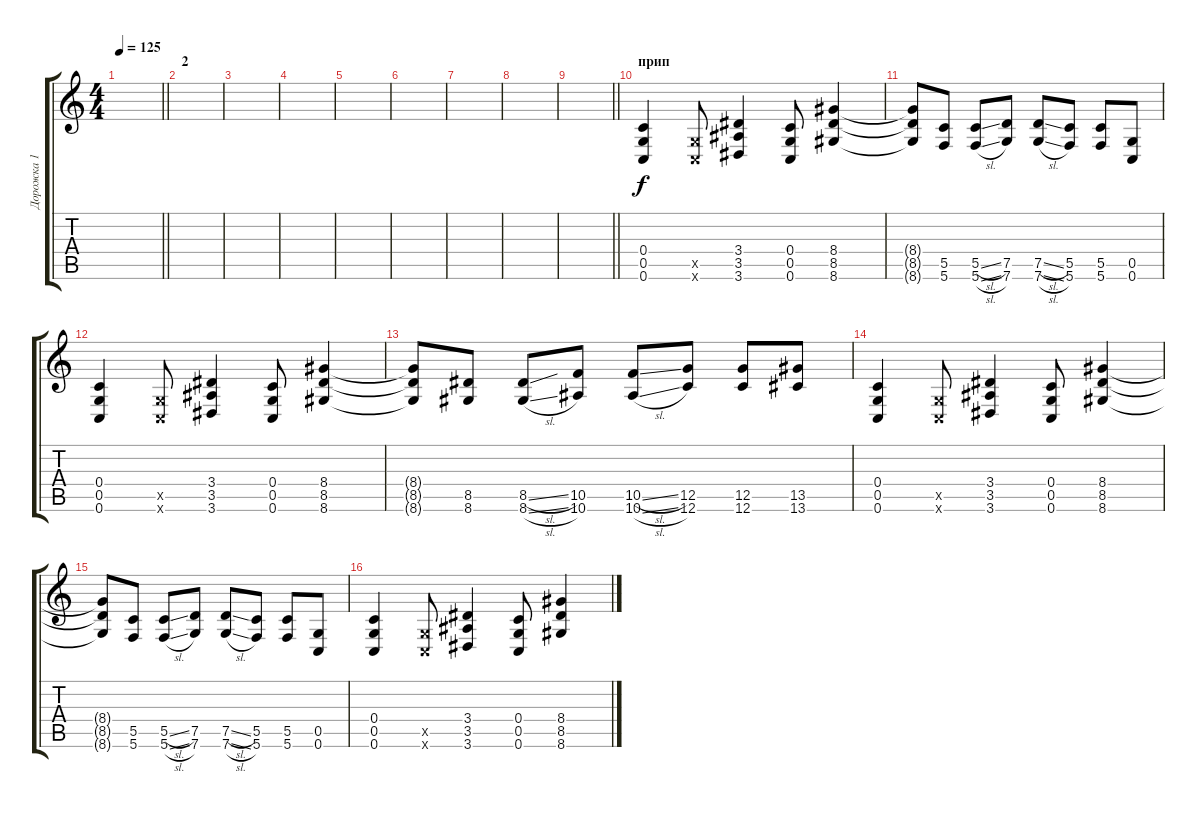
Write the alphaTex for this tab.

\track ("Дорожка 1" "Дорожка 1") {instrument distortionguitar}
\staff {score tabs}
\tuning (D4 A3 F3 C3 G2 C2) {hide}
\ts (4 4)
\tempo 125
\clef g2
\barLineRight lightlight
\ks c
|
\section ("" "2")
|
|
|
|
|
|
|
\barLineRight lightlight
|
\section ("" "прип")
(0.4 0.5 0.6).4 (0.5{x} 0.6{x}).8 (3.4 3.5 3.6).4 (0.4 0.5 0.6).8 (8.4 8.5 8.6).4 |
(8.4{t} 8.5{t} 8.6{t}).8 (5.5 5.6).8 (5.5{sl} 5.6{sl}).8 (7.5 7.6).8 (7.5{sl} 7.6{sl}).8 (5.5 5.6).8 (5.5 5.6).8 (0.5 0.6).8 |
(0.4 0.5 0.6).4 (0.5{x} 0.6{x}).8 (3.4 3.5 3.6).4 (0.4 0.5 0.6).8 (8.4 8.5 8.6).4 |
(8.4{t} 8.5{t} 8.6{t}).8 (8.5 8.6).8 (8.5{sl} 8.6{sl}).8 (10.5 10.6).8 (10.5{sl} 10.6{sl}).8 (12.5 12.6).8 (12.5 12.6).8 (13.5 13.6).8 |
(0.4 0.5 0.6).4 (0.5{x} 0.6{x}).8 (3.4 3.5 3.6).4 (0.4 0.5 0.6).8 (8.4 8.5 8.6).4 |
(8.4{t} 8.5{t} 8.6{t}).8 (5.5 5.6).8 (5.5{sl} 5.6{sl}).8 (7.5 7.6).8 (7.5{sl} 7.6{sl}).8 (5.5 5.6).8 (5.5 5.6).8 (0.5 0.6).8 |
(0.4 0.5 0.6).4 (0.5{x} 0.6{x}).8 (3.4 3.5 3.6).4 (0.4 0.5 0.6).8 (8.4 8.5 8.6).4
